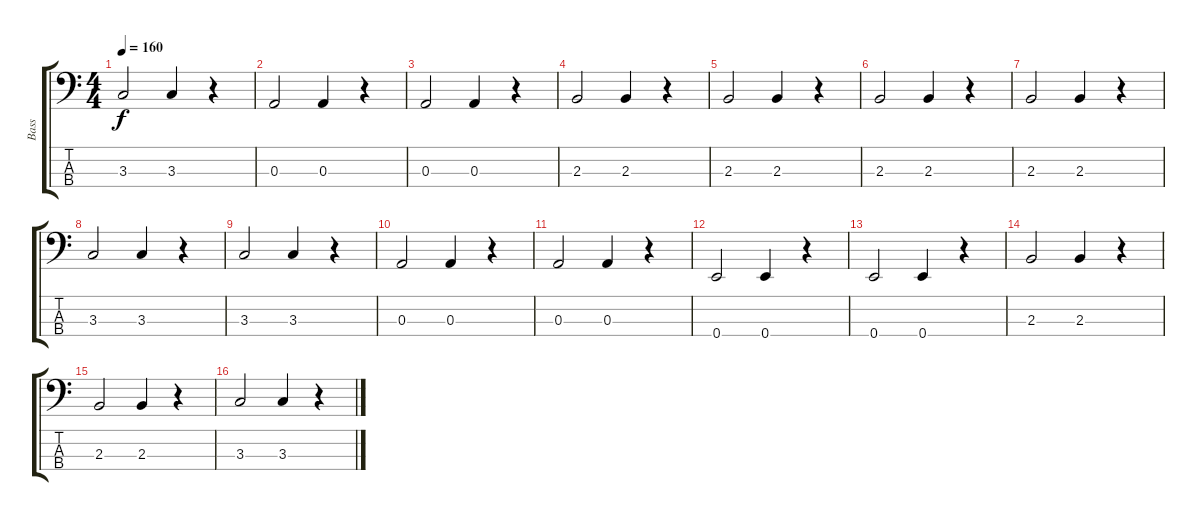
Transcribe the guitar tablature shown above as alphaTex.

\track ("Bass" "Bass") {instrument electricbassfinger}
\staff {score tabs}
\tuning (G2 D2 A1 E1) {hide}
\ts (4 4)
\tempo 160
\clef f4
\ks c
3.3.2{dy f} 3.3.4 r.4 |
0.3.2 0.3.4 r.4 |
0.3.2 0.3.4 r.4 |
2.3.2 2.3.4 r.4 |
2.3.2 2.3.4 r.4 |
\section ("" "")
2.3.2 2.3.4 r.4 |
2.3.2 2.3.4 r.4 |
3.3.2 3.3.4 r.4 |
3.3.2 3.3.4 r.4 |
0.3.2 0.3.4 r.4 |
0.3.2 0.3.4 r.4 |
0.4.2 0.4.4 r.4 |
0.4.2 0.4.4 r.4 |
\section ("" "")
2.3.2 2.3.4 r.4 |
2.3.2 2.3.4 r.4 |
3.3.2 3.3.4 r.4
